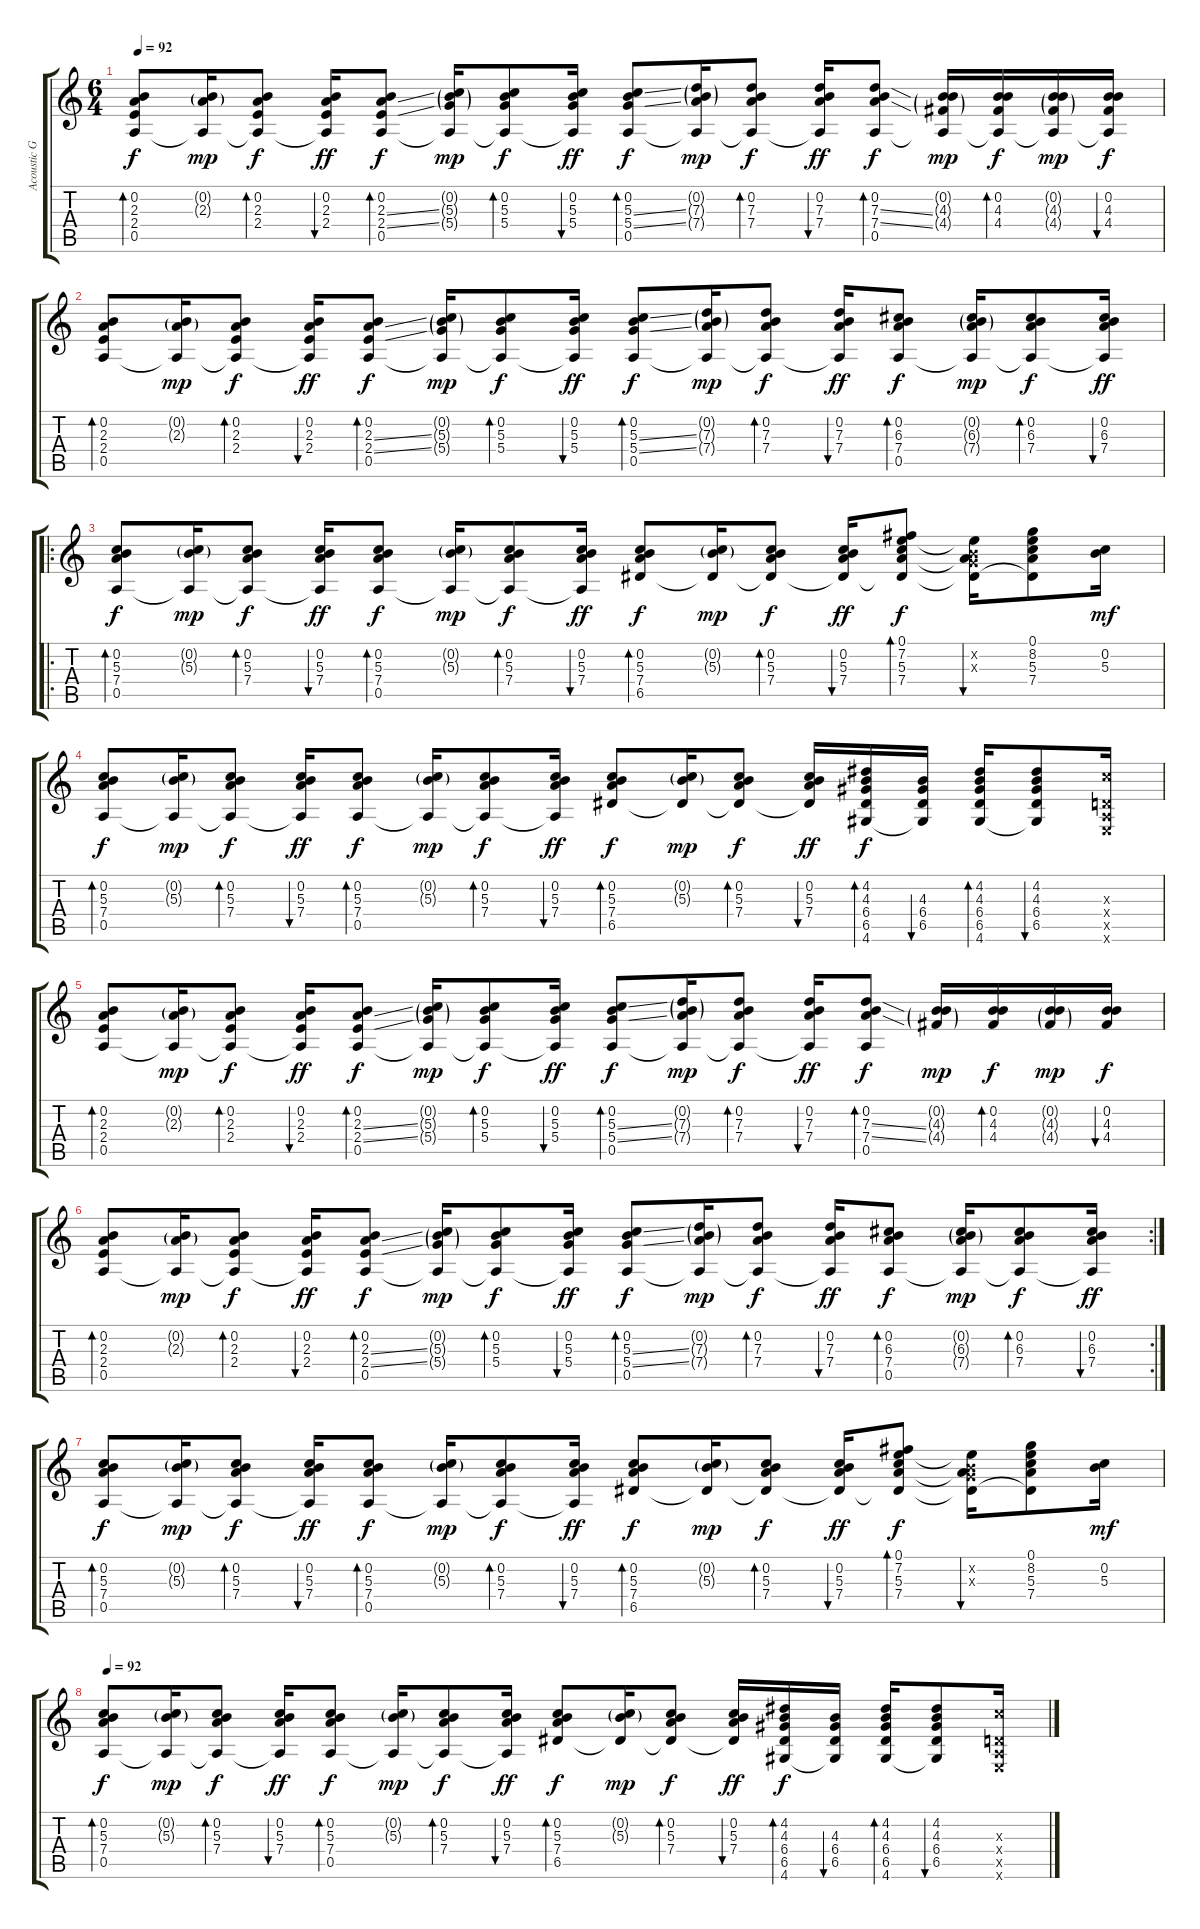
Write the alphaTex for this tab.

\track ("Acoustic Guitar" "Acoustic G") {instrument acousticguitarsteel}
\staff {score tabs}
\tuning (E4 B3 G3 D3 A2 E2) {hide}
\ts (6 4)
\tempo 92
\clef g2
\ks c
(0.2 2.3 2.4 0.5).8{bd 60 dy f volume 14} (0.2{g} 2.3{g} 0.5{t}).16{dy mp} (0.2 2.3 2.4 0.5{t}).8{bd 60 dy f} (0.2 2.3 2.4 0.5{t}).16{bu 60 dy ff} (0.2 2.3{ss} 2.4{ss} 0.5).8{bd 60 dy f} (0.2{g} 5.3{g} 5.4{g} 0.5{t}).16{dy mp} (0.2 5.3 5.4 0.5{t}).8{bd 60 dy f} (0.2 5.3 5.4 0.5{t}).16{bu 60 dy ff} (0.2 5.3{ss} 5.4{ss} 0.5).8{bd 60 dy f} (0.2{g} 7.3{g} 7.4{g} 0.5{t}).16{dy mp} (0.2 7.3 7.4 0.5{t}).8{bd 60 dy f} (0.2 7.3 7.4 0.5{t}).16{bu 60 dy ff} (0.2 7.3{ss} 7.4{ss} 0.5).8{bd 60 dy f} (0.2{g} 4.3{g} 4.4{g} 0.5{t}).16{dy mp} (0.2 4.3 4.4 0.5{t}).16{bd 60 dy f} (0.2{g} 4.3{g} 4.4{g} 0.5{t}).16{dy mp} (0.2 4.3 4.4 0.5{t}).16{bu 60 dy f} |
(0.2 2.3 2.4 0.5).8{bd 60 volume 14} (0.2{g} 2.3{g} 0.5{t}).16{dy mp} (0.2 2.3 2.4 0.5{t}).8{bd 60 dy f} (0.2 2.3 2.4 0.5{t}).16{bu 60 dy ff} (0.2 2.3{ss} 2.4{ss} 0.5).8{bd 60 dy f} (0.2{g} 5.3{g} 5.4{g} 0.5{t}).16{dy mp} (0.2 5.3 5.4 0.5{t}).8{bd 60 dy f} (0.2 5.3 5.4 0.5{t}).16{bu 60 dy ff} (0.2 5.3{ss} 5.4{ss} 0.5).8{bd 60 dy f} (0.2{g} 7.3{g} 7.4{g} 0.5{t}).16{dy mp} (0.2 7.3 7.4 0.5{t}).8{bd 60 dy f} (0.2 7.3 7.4 0.5{t}).16{bu 60 dy ff} (0.2 6.3 7.4 0.5).8{bd 60 dy f} (0.2{g} 6.3{g} 7.4{g} 0.5{t}).16{dy mp} (0.2 6.3 7.4 0.5{t}).8{bd 60 dy f} (0.2 6.3 7.4 0.5{t}).16{bu 60 dy ff} |
\ro
(0.2 5.3 7.4 0.5).8{bd 60 dy f volume 14} (0.2{g} 5.3{g} 0.5{t}).16{dy mp} (0.2 5.3 7.4 0.5{t}).8{bd 60 dy f} (0.2 5.3 7.4 0.5{t}).16{bu 60 dy ff} (0.2 5.3 7.4 0.5).8{bd 60 dy f} (0.2{g} 5.3{g} 0.5{t}).16{dy mp} (0.2 5.3 7.4 0.5{t}).8{bd 60 dy f} (0.2 5.3 7.4 0.5{t}).16{bu 60 dy ff} (0.2 5.3 7.4 6.5).8{bd 60 dy f} (0.2{g} 5.3{g} 6.5{t}).16{dy mp} (0.2 5.3 7.4 6.5{t}).8{bd 60 dy f} (0.2 5.3 7.4 6.5{t}).16{bu 60 dy ff} (0.1 7.2 5.3 7.4 6.5{t}).8{bd 60 dy f} (0.1{t} 0.2{x} 0.3{x} 7.4{t} 6.5{t}).16{bu 60} (0.1 8.2 5.3 7.4 6.5{t}).8 (0.2 5.3).16{dy mf} |
(0.2 5.3 7.4 0.5).8{bd 60 dy f volume 14} (0.2{g} 5.3{g} 0.5{t}).16{dy mp} (0.2 5.3 7.4 0.5{t}).8{bd 60 dy f} (0.2 5.3 7.4 0.5{t}).16{bu 60 dy ff} (0.2 5.3 7.4 0.5).8{bd 60 dy f} (0.2{g} 5.3{g} 0.5{t}).16{dy mp} (0.2 5.3 7.4 0.5{t}).8{bd 60 dy f} (0.2 5.3 7.4 0.5{t}).16{bu 60 dy ff} (0.2 5.3 7.4 6.5).8{bd 60 dy f} (0.2{g} 5.3{g} 6.5{t}).16{dy mp} (0.2 5.3 7.4 6.5{t}).8{bd 60 dy f} (0.2 5.3 7.4 6.5{t}).16{bu 60 dy ff} (4.2 4.3 6.4 6.5 4.6).16{bd 60 dy f} (4.3 6.4 6.5 4.6{t}).16{bu 60} (4.2 4.3 6.4 6.5 4.6).16{bd 60} (4.2 4.3 6.4 6.5 4.6{t}).8{bu 60} (5.3{x} 0.4{x} 0.5{x} 0.6{x}).16 |
(0.2 2.3 2.4 0.5).8{bd 60 volume 14} (0.2{g} 2.3{g} 0.5{t}).16{dy mp} (0.2 2.3 2.4 0.5{t}).8{bd 60 dy f} (0.2 2.3 2.4 0.5{t}).16{bu 60 dy ff} (0.2 2.3{ss} 2.4{ss} 0.5).8{bd 60 dy f} (0.2{g} 5.3{g} 5.4{g} 0.5{t}).16{dy mp} (0.2 5.3 5.4 0.5{t}).8{bd 60 dy f} (0.2 5.3 5.4 0.5{t}).16{bu 60 dy ff} (0.2 5.3{ss} 5.4{ss} 0.5).8{bd 60 dy f} (0.2{g} 7.3{g} 7.4{g} 0.5{t}).16{dy mp} (0.2 7.3 7.4 0.5{t}).8{bd 60 dy f} (0.2 7.3 7.4 0.5{t}).16{bu 60 dy ff} (0.2 7.3{ss} 7.4{ss} 0.5).8{bd 60 dy f} (0.2{g} 4.3{g} 4.4{g}).16{dy mp} (0.2 4.3 4.4).16{bd 60 dy f} (0.2{g} 4.3{g} 4.4{g}).16{dy mp} (0.2 4.3 4.4).16{bu 60 dy f} |
\rc 2
(0.2 2.3 2.4 0.5).8{bd 60 volume 14} (0.2{g} 2.3{g} 0.5{t}).16{dy mp} (0.2 2.3 2.4 0.5{t}).8{bd 60 dy f} (0.2 2.3 2.4 0.5{t}).16{bu 60 dy ff} (0.2 2.3{ss} 2.4{ss} 0.5).8{bd 60 dy f} (0.2{g} 5.3{g} 5.4{g} 0.5{t}).16{dy mp} (0.2 5.3 5.4 0.5{t}).8{bd 60 dy f} (0.2 5.3 5.4 0.5{t}).16{bu 60 dy ff} (0.2 5.3{ss} 5.4{ss} 0.5).8{bd 60 dy f} (0.2{g} 7.3{g} 7.4{g} 0.5{t}).16{dy mp} (0.2 7.3 7.4 0.5{t}).8{bd 60 dy f} (0.2 7.3 7.4 0.5{t}).16{bu 60 dy ff} (0.2 6.3 7.4 0.5).8{bd 60 dy f} (0.2{g} 6.3{g} 7.4{g} 0.5{t}).16{dy mp} (0.2 6.3 7.4 0.5{t}).8{bd 60 dy f} (0.2 6.3 7.4 0.5{t}).16{bu 60 dy ff} |
(0.2 5.3 7.4 0.5).8{bd 60 dy f volume 14} (0.2{g} 5.3{g} 0.5{t}).16{dy mp} (0.2 5.3 7.4 0.5{t}).8{bd 60 dy f} (0.2 5.3 7.4 0.5{t}).16{bu 60 dy ff} (0.2 5.3 7.4 0.5).8{bd 60 dy f} (0.2{g} 5.3{g} 0.5{t}).16{dy mp} (0.2 5.3 7.4 0.5{t}).8{bd 60 dy f} (0.2 5.3 7.4 0.5{t}).16{bu 60 dy ff} (0.2 5.3 7.4 6.5).8{bd 60 dy f} (0.2{g} 5.3{g} 6.5{t}).16{dy mp} (0.2 5.3 7.4 6.5{t}).8{bd 60 dy f} (0.2 5.3 7.4 6.5{t}).16{bu 60 dy ff} (0.1 7.2 5.3 7.4 6.5{t}).8{bd 60 dy f} (0.1{t} 0.2{x} 0.3{x} 7.4{t} 6.5{t}).16{bu 60} (0.1 8.2 5.3 7.4 6.5{t}).8 (0.2 5.3).16{dy mf} |
\tempo 92
(0.2 5.3 7.4 0.5).8{bd 60 dy f volume 14} (0.2{g} 5.3{g} 0.5{t}).16{dy mp} (0.2 5.3 7.4 0.5{t}).8{bd 60 dy f} (0.2 5.3 7.4 0.5{t}).16{bu 60 dy ff} (0.2 5.3 7.4 0.5).8{bd 60 dy f} (0.2{g} 5.3{g} 0.5{t}).16{dy mp} (0.2 5.3 7.4 0.5{t}).8{bd 60 dy f} (0.2 5.3 7.4 0.5{t}).16{bu 60 dy ff} (0.2 5.3 7.4 6.5).8{bd 60 dy f} (0.2{g} 5.3{g} 6.5{t}).16{dy mp} (0.2 5.3 7.4 6.5{t}).8{bd 60 dy f} (0.2 5.3 7.4 6.5{t}).16{bu 60 dy ff} (4.2 4.3 6.4 6.5 4.6).16{bd 60 dy f} (4.3 6.4 6.5 4.6{t}).16{bu 60} (4.2 4.3 6.4 6.5 4.6).16{bd 60} (4.2 4.3 6.4 6.5 4.6{t}).8{bu 60} (5.3{x} 0.4{x} 0.5{x} 0.6{x}).16
